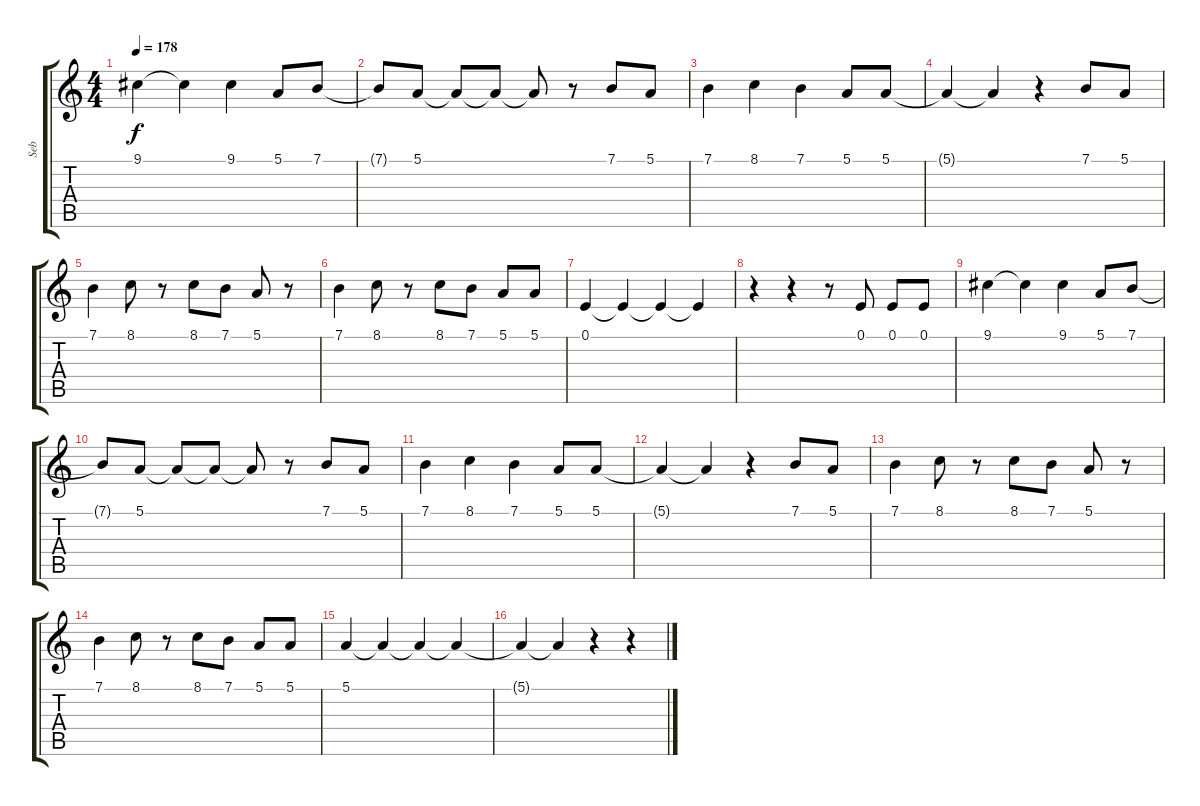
\track ("Seb" "Seb") {instrument harmonica}
\staff {score tabs}
\tuning (E4 B3 G3 D3 A2 E2) {hide}
\ts (4 4)
\tempo 178
\clef g2
\ks c
9.1.4{dy f} 9.1{t}.4 9.1.4 5.1.8 7.1.8 |
7.1{t}.8 5.1.8 5.1{t}.8 5.1{t}.8 5.1{t}.8 r.8 7.1.8 5.1.8 |
7.1.4 8.1.4 7.1.4 5.1.8 5.1.8 |
5.1{t}.4 5.1{t}.4 r.4 7.1.8 5.1.8 |
7.1.4 8.1.8 r.8 8.1.8 7.1.8 5.1.8 r.8 |
7.1.4 8.1.8 r.8 8.1.8 7.1.8 5.1.8 5.1.8 |
0.1.4 0.1{t}.4 0.1{t}.4 0.1{t}.4 |
r.4 r.4 r.8 0.1.8 0.1.8 0.1.8 |
9.1.4 9.1{t}.4 9.1.4 5.1.8 7.1.8 |
7.1{t}.8 5.1.8 5.1{t}.8 5.1{t}.8 5.1{t}.8 r.8 7.1.8 5.1.8 |
7.1.4 8.1.4 7.1.4 5.1.8 5.1.8 |
5.1{t}.4 5.1{t}.4 r.4 7.1.8 5.1.8 |
7.1.4 8.1.8 r.8 8.1.8 7.1.8 5.1.8 r.8 |
7.1.4 8.1.8 r.8 8.1.8 7.1.8 5.1.8 5.1.8 |
5.1.4{volume 8} 5.1{t}.4 5.1{t}.4 5.1{t}.4 |
5.1{t}.4 5.1{t}.4 r.4 r.4
